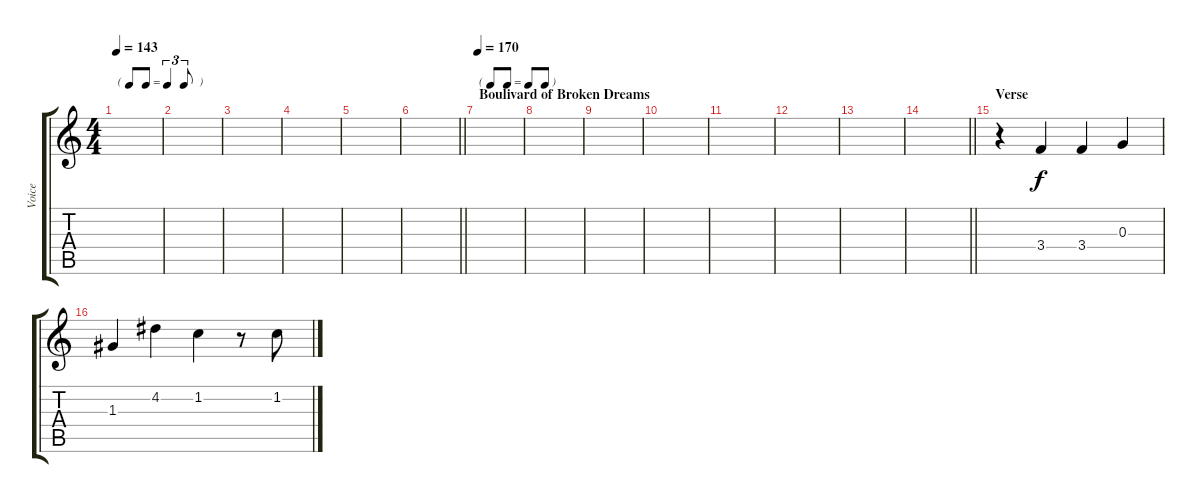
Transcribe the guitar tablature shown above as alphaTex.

\track ("Voice" "Voice") {instrument drawbarorgan}
\staff {score tabs}
\tuning (E5 B4 G4 D4 A3 E3) {hide}
\ts (4 4)
\tf triplet8th
\tempo 143
\clef g2
\ks c
|
|
|
|
|
\barLineRight lightlight
|
\tf none
\section ("" "Boulivard of Broken Dreams")
\tempo 170
|
|
|
|
|
|
|
\barLineRight lightlight
|
\section ("" "Verse")
r.4 3.4.4{txt " "} 3.4.4 0.3.4 |
1.3.4 4.2.4 1.2.4 r.8 1.2.8{txt " "}
